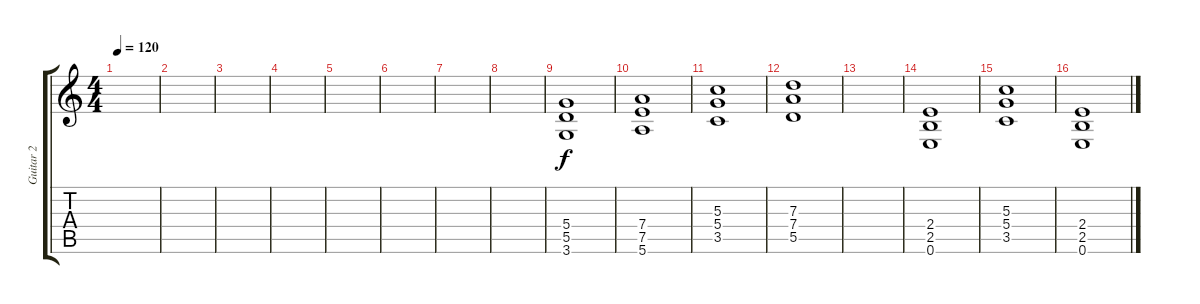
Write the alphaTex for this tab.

\track ("Guitar 2" "Guitar 2") {instrument distortionguitar}
\staff {score tabs}
\tuning (E4 B3 G3 D3 A2 E2) {hide}
\ts (4 4)
\tempo 120
\clef g2
\ks c
|
|
|
|
|
|
|
|
(5.4 5.5 3.6).1 |
(7.4 7.5 5.6).1 |
(5.3 5.4 3.5).1 |
(7.3 7.4 5.5).1 |
|
(2.4 2.5 0.6).1 |
(5.3 5.4 3.5).1 |
(2.4 2.5 0.6).1
